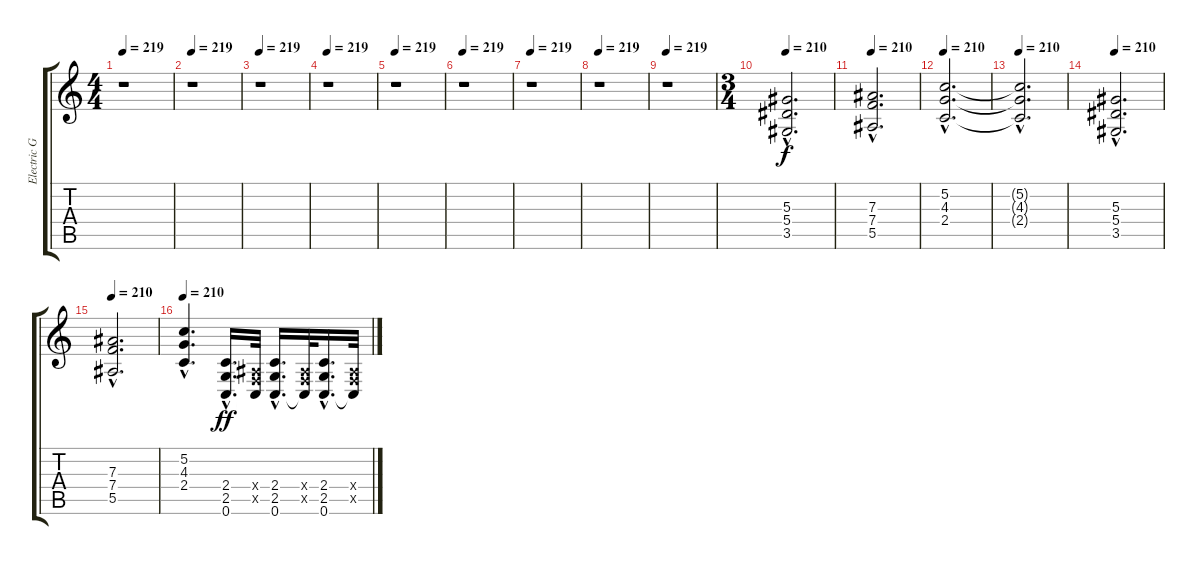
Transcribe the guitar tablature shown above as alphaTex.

\track ("Electric Guitar 3" "Electric G") {instrument distortionguitar}
\staff {score tabs}
\tuning (C4 G3 Eb3 Bb2 F2 C2) {hide}
\ts (4 4)
\tempo 219
\clef g2
\ks c
r.1{dy ff} |
\tempo 219
r.1 |
\tempo 219
r.1 |
\tempo 219
r.1 |
\tempo 219
r.1 |
\tempo 219
r.1 |
\tempo 219
r.1 |
\tempo 219
r.1 |
\tempo 219
r.1 |
\ts (3 4)
\tempo 210
(5.3{hac} 5.4{hac} 3.5{hac}).2{d dy f} |
\tempo 210
(7.3{hac} 7.4{hac} 5.5{hac}).2{d} |
\tempo 210
(5.2{hac} 4.3{hac} 2.4{hac}).2{d} |
\tempo 210
(5.2{hac t} 4.3{hac t} 2.4{hac t}).2{d} |
\tempo 210
(5.3{hac} 5.4{hac} 3.5{hac}).2{d} |
\tempo 210
(7.3{hac} 7.4{hac} 5.5{hac}).2{d} |
\tempo 210
(5.2{hac} 4.3{hac} 2.4{hac}).4{d} (2.4{hac} 2.5{hac} 0.6{hac}).16{d dy ff} (0.4{x} 0.5{x} 0.6{t}).32 (2.4{hac} 2.5{hac} 0.6{hac}).16{d} (0.4{x} 0.5{x} 0.6{t}).32 (2.4{hac} 2.5{hac} 0.6{hac}).16{d} (0.4{x} 0.5{x} 0.6{t}).32
